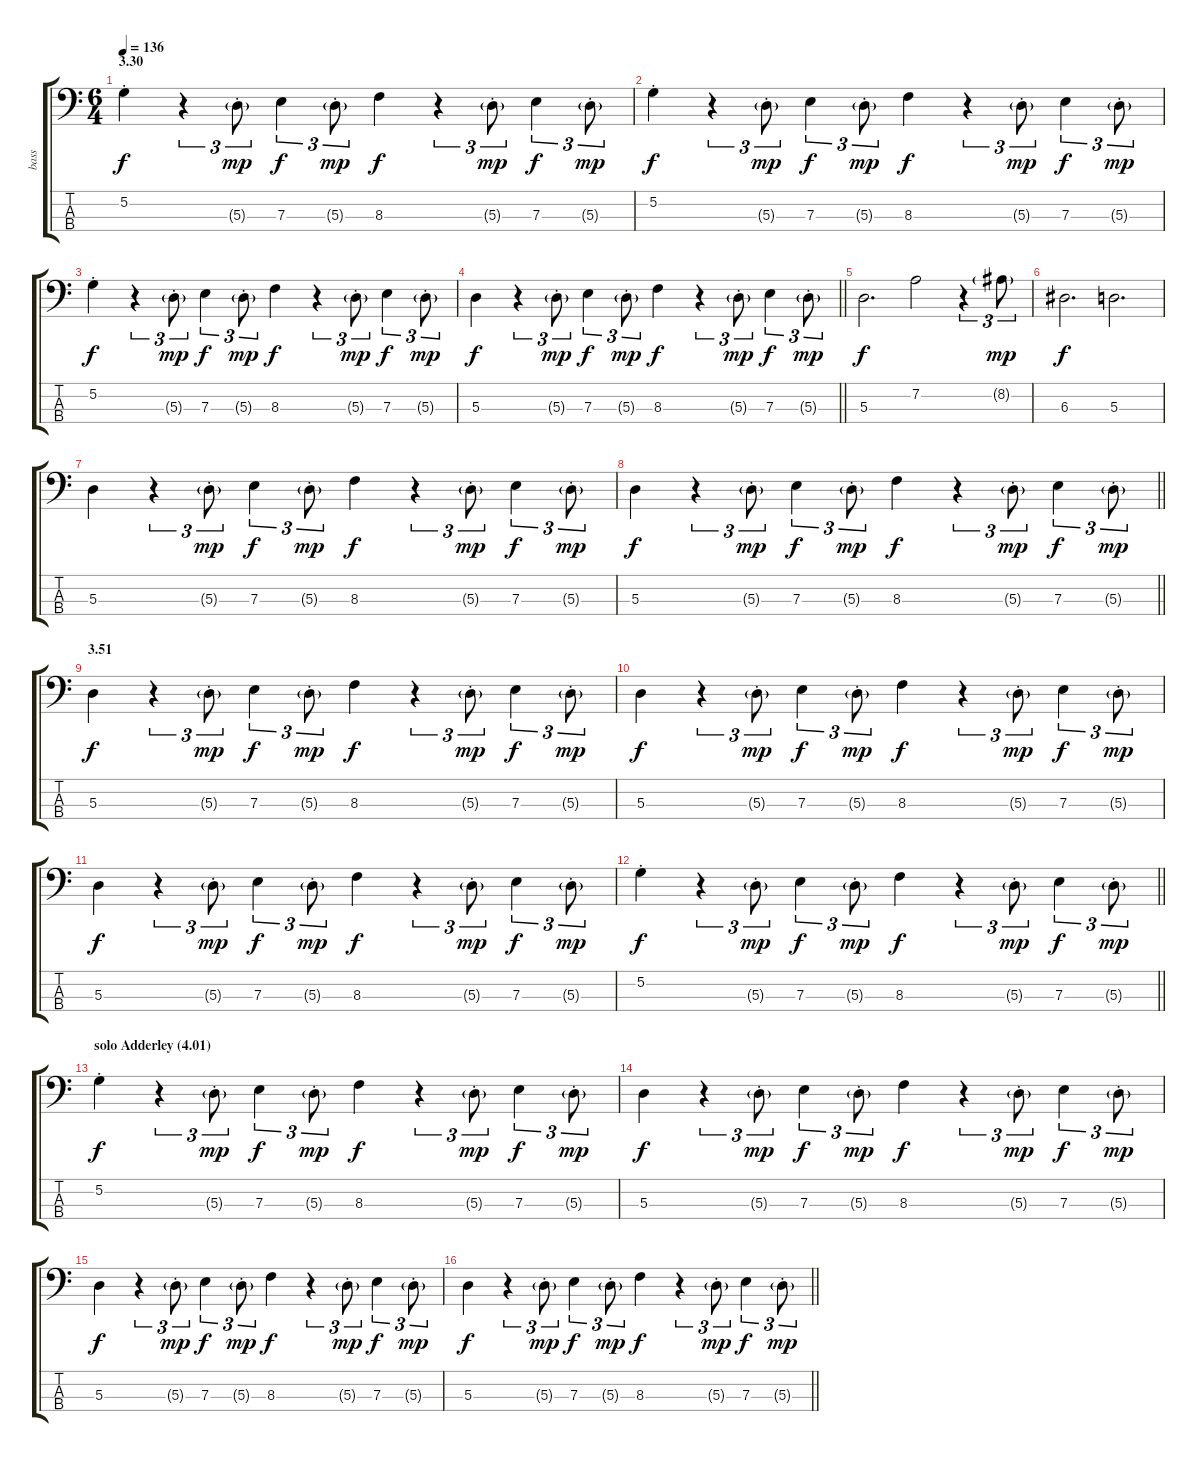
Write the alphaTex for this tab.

\track ("bass" "bass") {instrument acousticbass}
\staff {score tabs}
\tuning (G2 D2 A1 E1) {hide}
\ts (6 4)
\section ("" "3.30")
\tempo 136
\clef f4
\ks c
5.2{st}.4{dy f} r.4{tu (3 2)} 5.3{g st}.8{tu (3 2) dy mp} 7.3.4{tu (3 2) dy f} 5.3{g st}.8{tu (3 2) dy mp} 8.3.4{dy f} r.4{tu (3 2)} 5.3{g st}.8{tu (3 2) dy mp} 7.3.4{tu (3 2) dy f} 5.3{g st}.8{tu (3 2) dy mp} |
5.2{st}.4{dy f} r.4{tu (3 2)} 5.3{g st}.8{tu (3 2) dy mp} 7.3.4{tu (3 2) dy f} 5.3{g st}.8{tu (3 2) dy mp} 8.3.4{dy f} r.4{tu (3 2)} 5.3{g st}.8{tu (3 2) dy mp} 7.3.4{tu (3 2) dy f} 5.3{g st}.8{tu (3 2) dy mp} |
5.2{st}.4{dy f} r.4{tu (3 2)} 5.3{g st}.8{tu (3 2) dy mp} 7.3.4{tu (3 2) dy f} 5.3{g st}.8{tu (3 2) dy mp} 8.3.4{dy f} r.4{tu (3 2)} 5.3{g st}.8{tu (3 2) dy mp} 7.3.4{tu (3 2) dy f} 5.3{g st}.8{tu (3 2) dy mp} |
\barLineRight lightlight
5.3.4{dy f} r.4{tu (3 2)} 5.3{g st}.8{tu (3 2) dy mp} 7.3.4{tu (3 2) dy f} 5.3{g st}.8{tu (3 2) dy mp} 8.3.4{dy f} r.4{tu (3 2)} 5.3{g st}.8{tu (3 2) dy mp} 7.3.4{tu (3 2) dy f} 5.3{g st}.8{tu (3 2) dy mp} |
5.3.2{d dy f} 7.2.2 r.4{tu (3 2)} 8.2{g}.8{tu (3 2) dy mp} |
6.3.2{d dy f} 5.3.2{d} |
5.3.4 r.4{tu (3 2)} 5.3{g st}.8{tu (3 2) dy mp} 7.3.4{tu (3 2) dy f} 5.3{g st}.8{tu (3 2) dy mp} 8.3.4{dy f} r.4{tu (3 2)} 5.3{g st}.8{tu (3 2) dy mp} 7.3.4{tu (3 2) dy f} 5.3{g st}.8{tu (3 2) dy mp} |
\barLineRight lightlight
5.3.4{dy f} r.4{tu (3 2)} 5.3{g st}.8{tu (3 2) dy mp} 7.3.4{tu (3 2) dy f} 5.3{g st}.8{tu (3 2) dy mp} 8.3.4{dy f} r.4{tu (3 2)} 5.3{g st}.8{tu (3 2) dy mp} 7.3.4{tu (3 2) dy f} 5.3{g st}.8{tu (3 2) dy mp} |
\section ("" "3.51")
5.3.4{dy f} r.4{tu (3 2)} 5.3{g st}.8{tu (3 2) dy mp} 7.3.4{tu (3 2) dy f} 5.3{g st}.8{tu (3 2) dy mp} 8.3.4{dy f} r.4{tu (3 2)} 5.3{g st}.8{tu (3 2) dy mp} 7.3.4{tu (3 2) dy f} 5.3{g st}.8{tu (3 2) dy mp} |
5.3.4{dy f} r.4{tu (3 2)} 5.3{g st}.8{tu (3 2) dy mp} 7.3.4{tu (3 2) dy f} 5.3{g st}.8{tu (3 2) dy mp} 8.3.4{dy f} r.4{tu (3 2)} 5.3{g st}.8{tu (3 2) dy mp} 7.3.4{tu (3 2) dy f} 5.3{g st}.8{tu (3 2) dy mp} |
5.3.4{dy f} r.4{tu (3 2)} 5.3{g st}.8{tu (3 2) dy mp} 7.3.4{tu (3 2) dy f} 5.3{g st}.8{tu (3 2) dy mp} 8.3.4{dy f} r.4{tu (3 2)} 5.3{g st}.8{tu (3 2) dy mp} 7.3.4{tu (3 2) dy f} 5.3{g st}.8{tu (3 2) dy mp} |
\barLineRight lightlight
5.2{st}.4{dy f} r.4{tu (3 2)} 5.3{g st}.8{tu (3 2) dy mp} 7.3.4{tu (3 2) dy f} 5.3{g st}.8{tu (3 2) dy mp} 8.3.4{dy f} r.4{tu (3 2)} 5.3{g st}.8{tu (3 2) dy mp} 7.3.4{tu (3 2) dy f} 5.3{g st}.8{tu (3 2) dy mp} |
\section ("" "solo Adderley (4.01)")
5.2{st}.4{dy f} r.4{tu (3 2)} 5.3{g st}.8{tu (3 2) dy mp} 7.3.4{tu (3 2) dy f} 5.3{g st}.8{tu (3 2) dy mp} 8.3.4{dy f} r.4{tu (3 2)} 5.3{g st}.8{tu (3 2) dy mp} 7.3.4{tu (3 2) dy f} 5.3{g st}.8{tu (3 2) dy mp} |
5.3.4{dy f} r.4{tu (3 2)} 5.3{g st}.8{tu (3 2) dy mp} 7.3.4{tu (3 2) dy f} 5.3{g st}.8{tu (3 2) dy mp} 8.3.4{dy f} r.4{tu (3 2)} 5.3{g st}.8{tu (3 2) dy mp} 7.3.4{tu (3 2) dy f} 5.3{g st}.8{tu (3 2) dy mp} |
5.3.4{dy f} r.4{tu (3 2)} 5.3{g st}.8{tu (3 2) dy mp} 7.3.4{tu (3 2) dy f} 5.3{g st}.8{tu (3 2) dy mp} 8.3.4{dy f} r.4{tu (3 2)} 5.3{g st}.8{tu (3 2) dy mp} 7.3.4{tu (3 2) dy f} 5.3{g st}.8{tu (3 2) dy mp} |
\barLineRight lightlight
5.3.4{dy f} r.4{tu (3 2)} 5.3{g st}.8{tu (3 2) dy mp} 7.3.4{tu (3 2) dy f} 5.3{g st}.8{tu (3 2) dy mp} 8.3.4{dy f} r.4{tu (3 2)} 5.3{g st}.8{tu (3 2) dy mp} 7.3.4{tu (3 2) dy f} 5.3{g st}.8{tu (3 2) dy mp}
